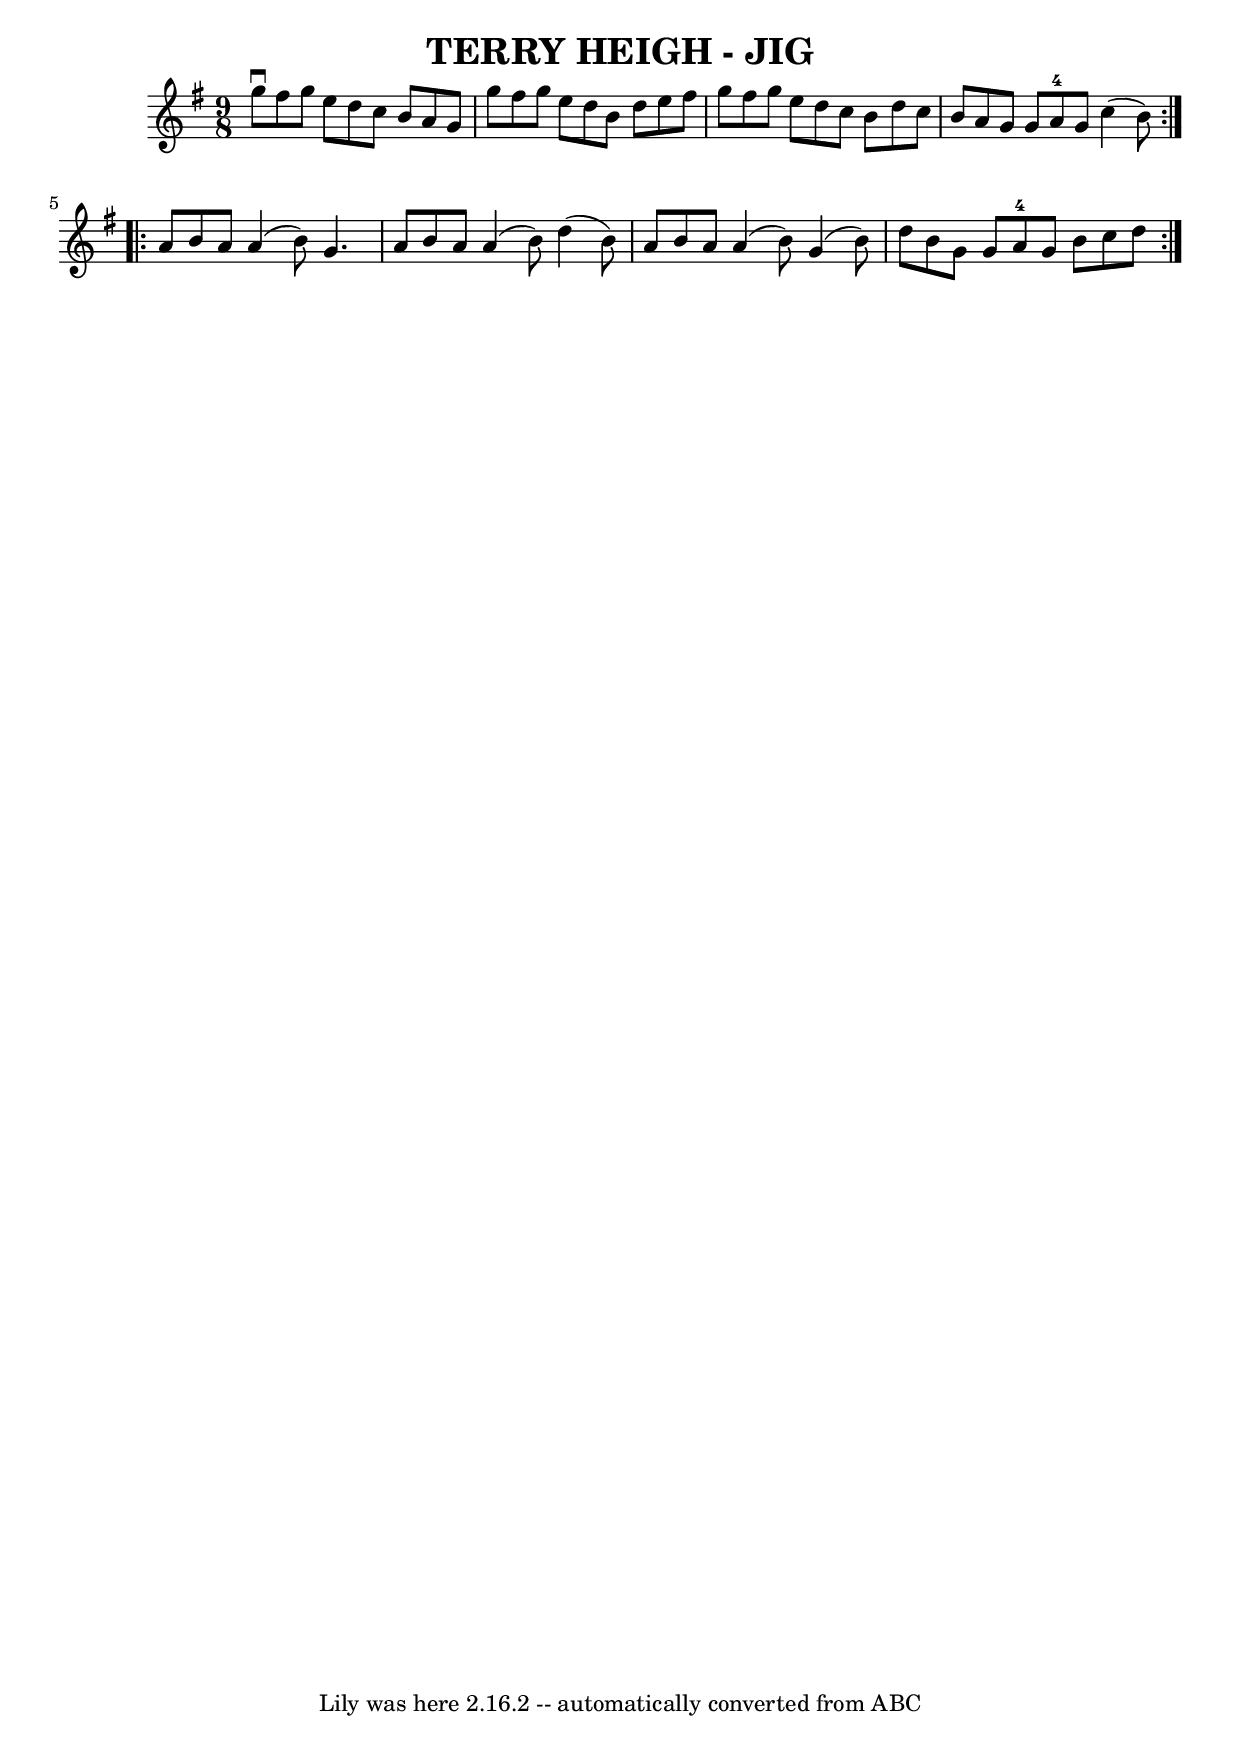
\version "2.16.2"
\include "Mammoth.ily"
\header {
	%% book = "Ryan's Mammoth Collection of Fiddle Tunes"
	crossRefNumber = "1"
	footnotes = ""
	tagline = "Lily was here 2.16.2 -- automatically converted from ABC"
	title = "TERRY HEIGH - JIG"
}
voicedefault =  {


\repeat volta 2 {
\time 9/8 
\key g \major g''8^\downbow fis''8 g''8 e''8 d''8    
c''8 b'8 a'8 g'8    |
 g''8 fis''8 g''8 e''8 d''8  
 b'8 d''8 e''8 fis''8    |
 g''8 fis''8 g''8 e''8    
d''8 c''8 b'8 d''8 c''8    |
 b'8 a'8 g'8 g'8    
a'8-4 g'8 c''4 (b'8)   }     \repeat volta 2 { a'8 b'8    
a'8 a'4 (b'8) g'4.    |
 a'8 b'8 a'8 a'4 (b'8  
-) d''4 (b'8)   |
 a'8 b'8 a'8 a'4 (b'8) g'4 (
 b'8)   |
 d''8 b'8 g'8 g'8 a'8-4 g'8 b'8    
c''8 d''8    }   
}

\score{
    <<

	\context Staff="default"
	{
	    \voicedefault 
	}

    >>
	\layout {
	}
	\midi {}
}
